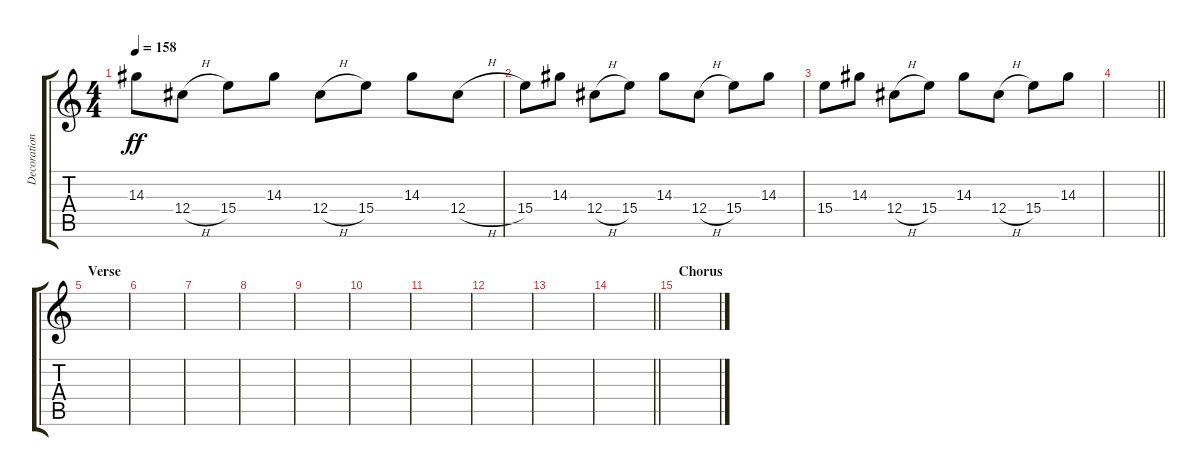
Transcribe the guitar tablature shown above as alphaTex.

\track ("Decoration 3" "Decoration") {instrument electricguitarclean}
\staff {score tabs}
\tuning (Eb4 Bb3 Gb3 Db3 Ab2 Db2) {hide}
\ts (4 4)
\tempo 158
\clef g2
\ks c
14.3.8{dy ff} 12.4{h}.8 15.4.8 14.3.8 12.4{h}.8 15.4.8 14.3.8 12.4{h}.8 |
15.4.8 14.3.8 12.4{h}.8 15.4.8 14.3.8 12.4{h}.8 15.4.8 14.3.8 |
15.4.8 14.3.8 12.4{h}.8 15.4.8 14.3.8 12.4{h}.8 15.4.8 14.3.8 |
\barLineRight lightlight
|
\section ("" "Verse")
|
|
|
|
|
|
|
|
|
\barLineRight lightlight
|
\section ("" "Chorus")
